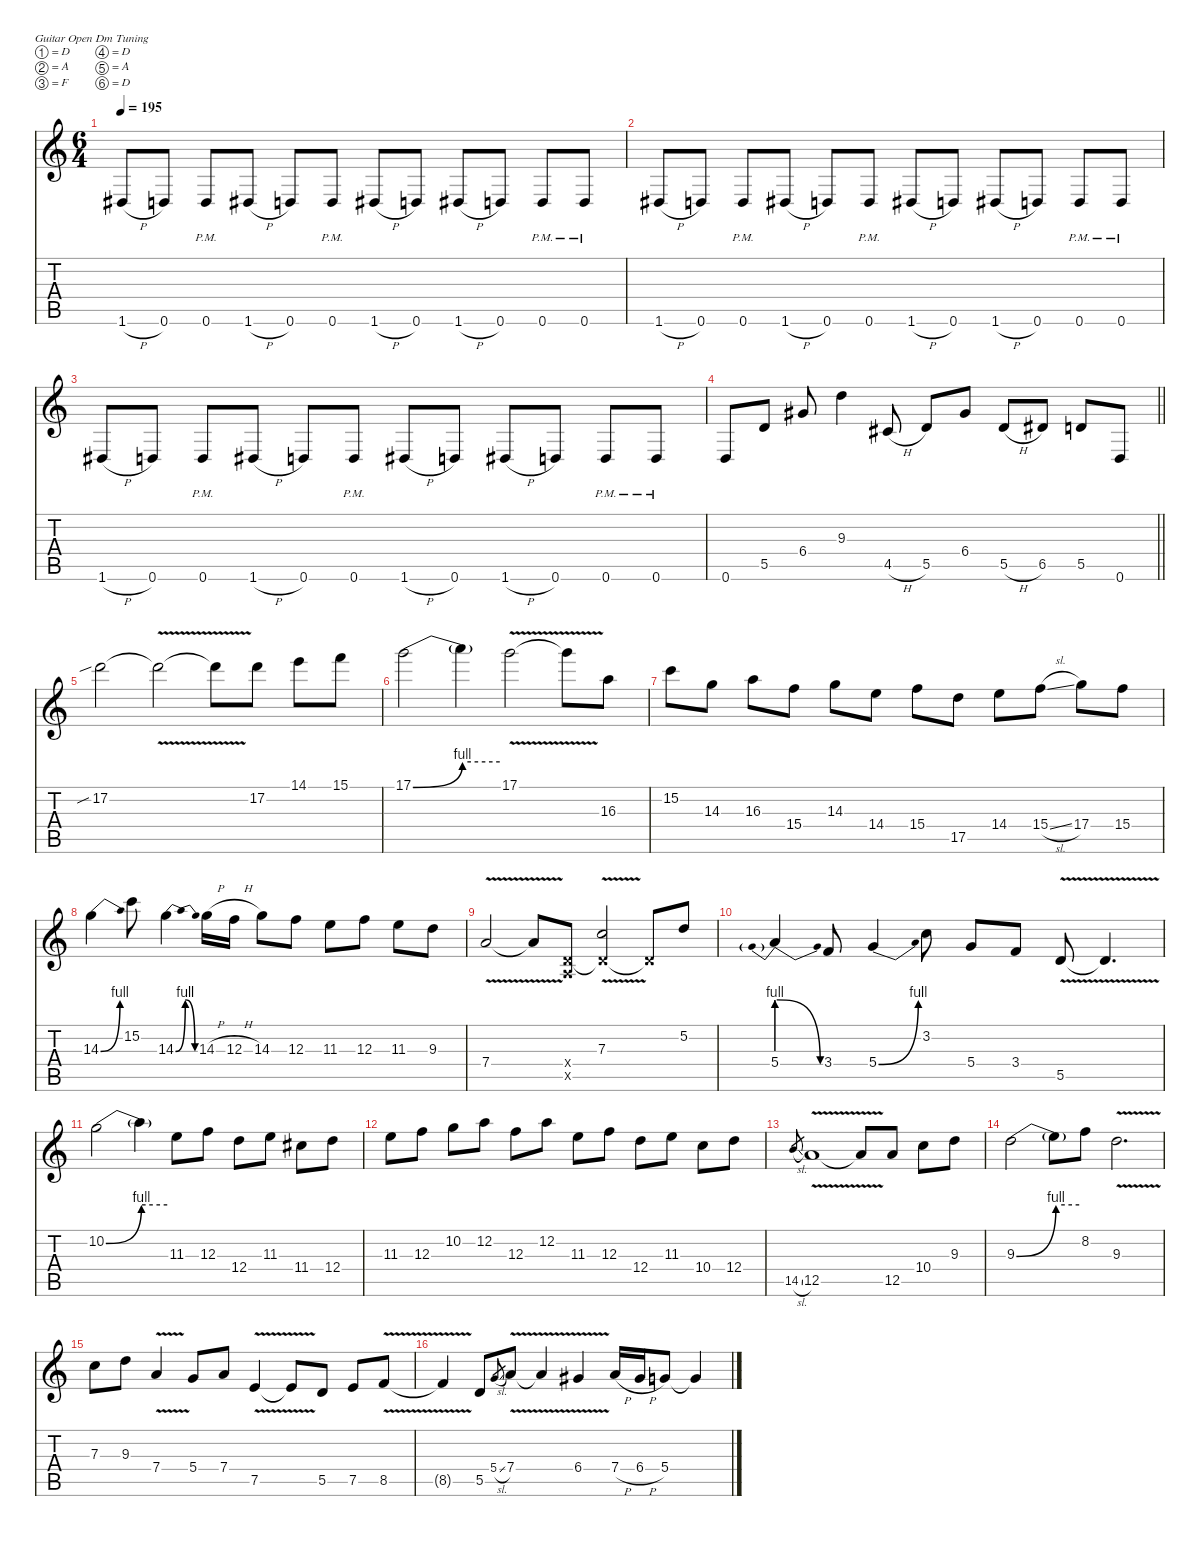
\defaultSystemsLayout 4
\hideDynamics
\bracketExtendMode nobrackets
\singleTrackTrackNamePolicy hidden
\multiTrackTrackNamePolicy hidden
\firstSystemTrackNameMode fullname
\firstSystemTrackNameOrientation horizontal
\otherSystemsTrackNameOrientation horizontal
\track ("Guitar 1" "dist.guit.") {defaultSystemsLayout 4 mute instrument distortionguitar}
\staff {score tabs}
\tuning (D4 A3 F3 D3 A2 D2)
\ts (6 4)
\tempo 195
\clef g2
\ks c
1.6{h acc #}.8{dy f beam Up} 0.6.8{beam Up} 0.6{pm}.8{beam Up} 1.6{h acc #}.8{beam Up} 0.6.8{beam Up} 0.6{pm}.8{beam Up} 1.6{h acc #}.8{beam Up} 0.6.8{beam Up} 1.6{h acc #}.8{beam Up} 0.6.8{beam Up} 0.6{pm}.8{beam Up} 0.6{pm}.8{beam Up} |
1.6{h acc #}.8{beam Up} 0.6.8{beam Up} 0.6{pm}.8{beam Up} 1.6{h acc #}.8{beam Up} 0.6.8{beam Up} 0.6{pm}.8{beam Up} 1.6{h acc #}.8{beam Up} 0.6.8{beam Up} 1.6{h acc #}.8{beam Up} 0.6.8{beam Up} 0.6{pm}.8{beam Up} 0.6{pm}.8{beam Up} |
1.6{h acc #}.8{beam Up} 0.6.8{beam Up} 0.6{pm}.8{beam Up} 1.6{h acc #}.8{beam Up} 0.6.8{beam Up} 0.6{pm}.8{beam Up} 1.6{h acc #}.8{beam Up} 0.6.8{beam Up} 1.6{h acc #}.8{beam Up} 0.6.8{beam Up} 0.6{pm}.8{beam Up} 0.6{pm}.8{beam Up} |
\barLineRight lightlight
0.6.8{beam Up} 5.5.8{beam Up} 6.4{acc #}.8{beam Up} 9.3.4{beam Down} 4.5{h acc #}.8{beam Up} 5.5.8{beam Up} 6.4{acc #}.8{beam Up} 5.5{h}.8{beam Up} 6.5{acc #}.8{beam Up} 5.5.8{beam Up} 0.6.8{beam Up} |
17.2{sib}.2{beam Down} 17.2{v t}.2{beam Down} 17.2{v t}.8{beam Down} 17.2.8{beam Down} 14.1.8{beam Down} 15.1.8{beam Down} |
17.1{be (bend 0 0 60 4)}.2{beam Down} 17.1{be (hold 0 4 60 4) t}.4{beam Down} 17.1{v}.2{beam Down} 17.1{v t}.8{beam Down} 16.3.8{beam Down} |
15.2.8{beam Down} 14.3.8{beam Down} 16.3.8{beam Down} 15.4.8{beam Down} 14.3.8{beam Down} 14.4.8{beam Down} 15.4.8{beam Down} 17.5.8{beam Down} 14.4.8{beam Down} 15.4{sl}.8{beam Down} 17.4.8{beam Down} 15.4.8{beam Down} |
14.3{be (bend 0 0 30 4)}.4{beam Down} 15.2.8{beam Down} 14.3{be (bendrelease 0 0 15 4 30 4 60 0)}.4{beam Down} 14.3{h}.16{dy mf beam Down} 12.3{h}.16{dy f beam Down} 14.3.8{beam Down} 12.3.8{beam Down} 11.3.8{beam Down} 12.3.8{beam Down} 11.3.8{beam Down} 9.3.8{beam Down} |
7.4{v}.2{beam Up} 7.4{v t}.8{beam Up} (0.4{x} 0.5{x}).8{beam Up} (7.3{v} 0.4{x t}).2{beam Up} 0.4{x t}.8{beam Up} 5.2.8{beam Up} |
5.4{be (prebendrelease 0 4 30 0)}.4{beam Up} 3.4.8{beam Up} 5.4{be (bend 0 0 30 4)}.4{beam Up} 3.2.8{beam Down} 5.4.8{beam Up} 3.4.8{beam Up} 5.5{v}.8{beam Up} 5.5{v t}.4{d beam Up} |
10.2{be (bend 0 0 60 4)}.2{beam Down} 10.2{be (hold 0 4 60 4) t}.4{beam Down} 11.3.8{beam Down} 12.3.8{beam Down} 12.4.8{beam Down} 11.3.8{beam Down} 11.4{acc #}.8{beam Down} 12.4.8{beam Down} |
11.3.8{beam Down} 12.3.8{beam Down} 10.2.8{beam Down} 12.2.8{beam Down} 12.3.8{beam Down} 12.2.8{beam Down} 11.3.8{beam Down} 12.3.8{beam Down} 12.4.8{beam Down} 11.3.8{beam Down} 10.4.8{beam Down} 12.4.8{beam Down} |
14.5{sl}.8{gr dy mp beam Up} 12.5{v}.1{dy f beam Up} 12.5{v t}.8{beam Up} 12.5.8{beam Down} 10.4.8{beam Down} 9.3.8{beam Down} |
9.3{be (bend 0 0 60 4)}.2{beam Down} 9.3{be (hold 0 4 60 4) t}.8{beam Down} 8.2.8{beam Down} 9.3{v}.2{d beam Down} |
7.3.8{beam Down} 9.3.8{beam Down} 7.4{v}.4{beam Up} 5.4.8{beam Up} 7.4.8{beam Up} 7.5{v}.4{beam Up} 7.5{v t}.8{beam Up} 5.5.8{beam Up} 7.5.8{beam Up} 8.5{v}.8{beam Up} |
8.5{v t}.4{beam Up} 5.5.8{beam Up} 5.4{sl}.8{gr dy mp beam Up} 7.4{v}.8{dy f beam Up} 7.4{v t}.4{beam Up} 6.4{v acc #}.4{beam Up} 7.4{h}.16{beam Up} 6.4{h acc #}.16{beam Up} 5.4.8{beam Up} 5.4{t}.4{beam Up}
